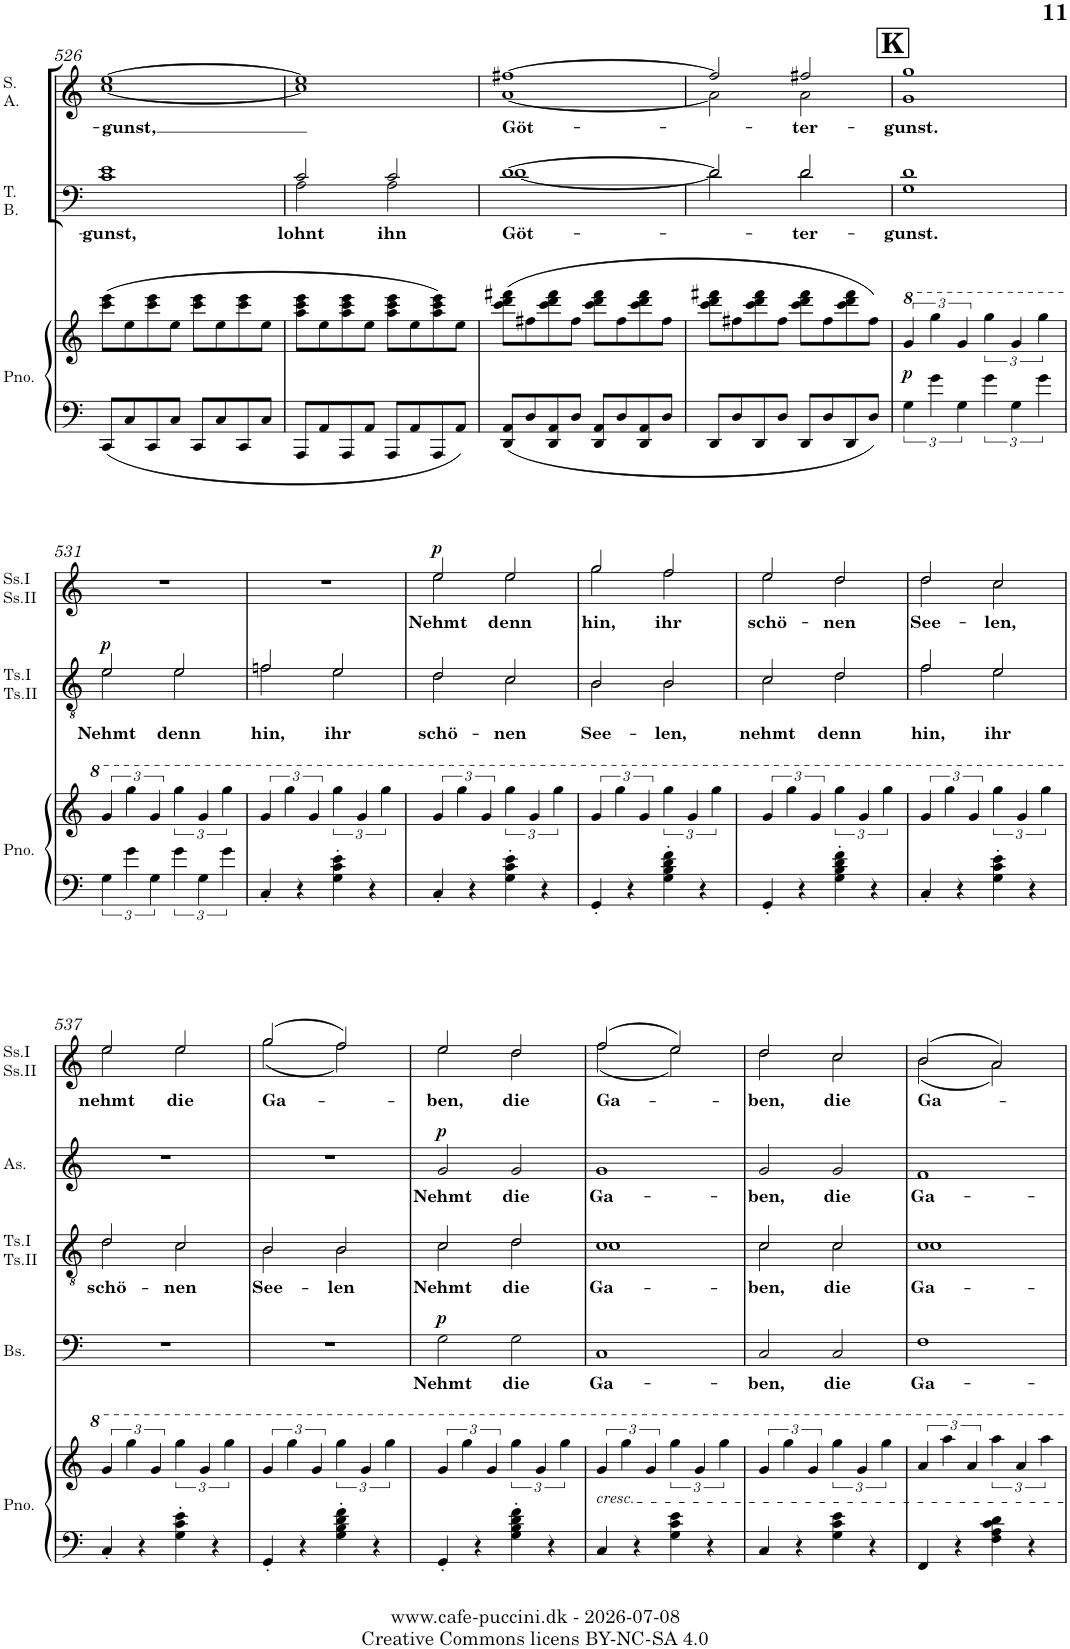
**kern	**kern	**dynam	**kern	**text	**kern	**text	**kern	**text	**dynam	**kern	**text	**dynam	**kern	**text	**dynam	**kern	**text	**dynam
*part7	*part7	*part7	*part6	*part6	*part5	*part5	*part4	*part4	*part4	*part3	*part3	*part3	*part2	*part2	*part2	*part1	*part1	*part1
*staff8	*staff7	*staff7/8	*staff6	*staff6	*staff5	*staff5	*staff4	*staff4	*staff4	*staff3	*staff3	*staff3	*staff2	*staff2	*staff2	*staff1	*staff1	*staff1
*I"Piano	*	*	*I"Tenor Bass	*	*I"Soprano Alto	*	*I"Bass solo	*	*	*I"Tenor solo I Tenor solo II	*	*	*I"Alto solo	*	*	*I"Soprano I Soprano II	*	*
*I'Pno.	*	*	*I'T. B.	*	*I'S. A.	*	*I'Bs.	*	*	*I'Ts.I Ts.II	*	*	*I'As.	*	*	*	*	*
!!LO:PB:g=z
*clefF4	*clefG2	*	*clefF4	*	*clefG2	*	*clefF4	*	*	*clefGv2	*	*	*clefG2	*	*	*clefG2	*	*
*k[]	*k[]	*	*k[]	*	*k[]	*	*k[]	*	*	*k[]	*	*	*k[]	*	*	*k[]	*	*
*M2/2	*M2/2	*	*M2/2	*	*M2/2	*	*M2/2	*	*	*M2/2	*	*	*M2/2	*	*	*M2/2	*	*
*met(c|)	*met(c|)	*	*met(c|)	*	*met(c|)	*	*met(c|)	*	*	*met(c|)	*	*	*met(c|)	*	*	*met(c|)	*	*
=526	=526	=526	=526	=526	=526	=526	=526	=526	=526	=526	=526	=526	=526	=526	=526	=526	=526	=526
!	!	!	!	!LO:LY:b	!	!LO:LY:b	!	!	!	!	!	!	!	!	!	!	!	!
*	*	*	*^	*	*^	*	*	*	*	*	*	*	*	*	*	*	*	*
8CC/L	(8ccc\ 8eee\L	.	1e	1c	-gunst,	[1ee	[1cc	-gunst,	1r	.	.	1r	.	.	1r	.	.	1r	.	.
8C/	8ee\	.	.	.	.	.	.	.	.	.	.	.	.	.	.	.	.	.	.	.
8CC/	8ccc\ 8eee\	.	.	.	.	.	.	.	.	.	.	.	.	.	.	.	.	.	.	.
8C/J	8ee\J	.	.	.	.	.	.	.	.	.	.	.	.	.	.	.	.	.	.	.
8CC/L	8ccc\ 8eee\L	.	.	.	.	.	.	.	.	.	.	.	.	.	.	.	.	.	.	.
8C/	8ee\	.	.	.	.	.	.	.	.	.	.	.	.	.	.	.	.	.	.	.
8CC/	8ccc\ 8eee\	.	.	.	.	.	.	.	.	.	.	.	.	.	.	.	.	.	.	.
8C/J	8ee\J	.	.	.	.	.	.	.	.	.	.	.	.	.	.	.	.	.	.	.
=527	=527	=527	=527	=527	=527	=527	=527	=527	=527	=527	=527	=527	=527	=527	=527	=527	=527	=527	=527	=527
!	!	!	!	!	!LO:LY:b	!	!	!	!	!	!	!	!	!	!	!	!	!	!	!
8AAA/L	8aa\ 8ccc\ 8eee\L	.	2c/	2A\	lohnt	1ee]	1cc]	.	1r	.	.	1r	.	.	1r	.	.	1r	.	.
8AA/	8ee\	.	.	.	.	.	.	.	.	.	.	.	.	.	.	.	.	.	.	.
8AAA/	8aa\ 8ccc\ 8eee\	.	.	.	.	.	.	.	.	.	.	.	.	.	.	.	.	.	.	.
8AA/J	8ee\J	.	.	.	.	.	.	.	.	.	.	.	.	.	.	.	.	.	.	.
!	!	!	!	!	!LO:LY:b	!	!	!	!	!	!	!	!	!	!	!	!	!	!	!
8AAA/L	8aa\ 8ccc\ 8eee\L	.	2c/	2A\	ihn	.	.	.	.	.	.	.	.	.	.	.	.	.	.	.
8AA/	8ee\	.	.	.	.	.	.	.	.	.	.	.	.	.	.	.	.	.	.	.
8AAA/	8aa\ 8ccc\ 8eee\)	.	.	.	.	.	.	.	.	.	.	.	.	.	.	.	.	.	.	.
8AA/J	8ee\J	.	.	.	.	.	.	.	.	.	.	.	.	.	.	.	.	.	.	.
=528	=528	=528	=528	=528	=528	=528	=528	=528	=528	=528	=528	=528	=528	=528	=528	=528	=528	=528	=528	=528
!	!	!	!	!	!LO:LY:b	!	!	!LO:LY:b	!	!	!	!	!	!	!	!	!	!	!	!
8DD/ 8AA/L	(8ccc\ 8ddd\ 8fff#X\L	.	[1d	[1d	Göt-	[1ff#X	[1a	Göt-	1r	.	.	1r	.	.	1r	.	.	1r	.	.
8D/	8ff#X\	.	.	.	.	.	.	.	.	.	.	.	.	.	.	.	.	.	.	.
8DD/ 8AA/	8ccc\ 8ddd\ 8fff#\	.	.	.	.	.	.	.	.	.	.	.	.	.	.	.	.	.	.	.
8D/J	8ff#\J	.	.	.	.	.	.	.	.	.	.	.	.	.	.	.	.	.	.	.
8DD/ 8AA/L	8ccc\ 8ddd\ 8fff#\L	.	.	.	.	.	.	.	.	.	.	.	.	.	.	.	.	.	.	.
8D/	8ff#\	.	.	.	.	.	.	.	.	.	.	.	.	.	.	.	.	.	.	.
8DD/ 8AA/	8ccc\ 8ddd\ 8fff#\	.	.	.	.	.	.	.	.	.	.	.	.	.	.	.	.	.	.	.
8D/J	8ff#\J	.	.	.	.	.	.	.	.	.	.	.	.	.	.	.	.	.	.	.
=529	=529	=529	=529	=529	=529	=529	=529	=529	=529	=529	=529	=529	=529	=529	=529	=529	=529	=529	=529	=529
8DD/L	8ccc\ 8ddd\ 8fff#X\L	.	2d/]	2d\]	.	2ff#/]	2a\]	.	1r	.	.	1r	.	.	1r	.	.	1r	.	.
8D/	8ff#X\	.	.	.	.	.	.	.	.	.	.	.	.	.	.	.	.	.	.	.
8DD/	8ccc\ 8ddd\ 8fff#\	.	.	.	.	.	.	.	.	.	.	.	.	.	.	.	.	.	.	.
8D/J	8ff#\J	.	.	.	.	.	.	.	.	.	.	.	.	.	.	.	.	.	.	.
!	!	!	!	!	!LO:LY:b	!	!	!LO:LY:b	!	!	!	!	!	!	!	!	!	!	!	!
8DD/L	8ccc\ 8ddd\ 8fff#\L	.	2d/	2d\	-ter-	2ff#X/	2a\	-ter-	.	.	.	.	.	.	.	.	.	.	.	.
8D/	8ff#\	.	.	.	.	.	.	.	.	.	.	.	.	.	.	.	.	.	.	.
8DD/	8ccc\ 8ddd\ 8fff#\	.	.	.	.	.	.	.	.	.	.	.	.	.	.	.	.	.	.	.
8D/J	8ff#\J)	.	.	.	.	.	.	.	.	.	.	.	.	.	.	.	.	.	.	.
!!LO:REH:place=s1:a:B:cj:fs=18.1406:t=K
=530	=530	=530	=530	=530	=530	=530	=530	=530	=530	=530	=530	=530	=530	=530	=530	=530	=530	=530	=530	=530
!	!	!LO:DY:b	!	!	!LO:LY:b	!	!	!LO:LY:b	!	!	!	!	!	!	!	!	!	!	!	!
6G\	6gg/	p	1d	1G	-gunst.	1gg	1g	-gunst.	1r	.	.	1r	.	.	1r	.	.	1r	.	.
6g\	6ggg\	.	.	.	.	.	.	.	.	.	.	.	.	.	.	.	.	.	.	.
6G\	6gg/	.	.	.	.	.	.	.	.	.	.	.	.	.	.	.	.	.	.	.
6g\	6ggg\	.	.	.	.	.	.	.	.	.	.	.	.	.	.	.	.	.	.	.
6G\	6gg/	.	.	.	.	.	.	.	.	.	.	.	.	.	.	.	.	.	.	.
6g\	6ggg\	.	.	.	.	.	.	.	.	.	.	.	.	.	.	.	.	.	.	.
*	*	*	*v	*v	*	*	*	*	*	*	*	*	*	*	*	*	*	*	*	*
*	*	*	*	*	*v	*v	*	*	*	*	*	*	*	*	*	*	*	*	*
!!LO:LB:g=z
=531	=531	=531	=531	=531	=531	=531	=531	=531	=531	=531	=531	=531	=531	=531	=531	=531	=531	=531
!	!	!	!	!	!	!	!	!	!	!	!LO:LY:b	!LO:DY:a	!	!	!	!	!	!
*	*	*	*	*	*	*	*	*	*	*^	*	*	*	*	*	*	*	*
6G\	6gg/	.	1r	.	1r	.	1r	.	.	2e/	2e\	Nehmt	p	1r	.	.	1r	.	.
6g\	6ggg\	.	.	.	.	.	.	.	.	.	.	.	.	.	.	.	.	.	.
6G\	6gg/	.	.	.	.	.	.	.	.	.	.	.	.	.	.	.	.	.	.
!	!	!	!	!	!	!	!	!	!	!	!	!LO:LY:b	!	!	!	!	!	!	!
6g\	6ggg\	.	.	.	.	.	.	.	.	2e/	2e\	denn	.	.	.	.	.	.	.
6G\	6gg/	.	.	.	.	.	.	.	.	.	.	.	.	.	.	.	.	.	.
6g\	6ggg\	.	.	.	.	.	.	.	.	.	.	.	.	.	.	.	.	.	.
=532	=532	=532	=532	=532	=532	=532	=532	=532	=532	=532	=532	=532	=532	=532	=532	=532	=532	=532	=532
!	!	!	!	!	!	!	!	!	!	!	!	!LO:LY:b	!	!	!	!	!	!	!
4C'/	6gg/	.	1r	.	1r	.	1r	.	.	2fn/	2fn\	hin,	.	1r	.	.	1r	.	.
.	6ggg\	.	.	.	.	.	.	.	.	.	.	.	.	.	.	.	.	.	.
4r	.	.	.	.	.	.	.	.	.	.	.	.	.	.	.	.	.	.	.
.	6gg/	.	.	.	.	.	.	.	.	.	.	.	.	.	.	.	.	.	.
!	!	!	!	!	!	!	!	!	!	!	!	!LO:LY:b	!	!	!	!	!	!	!
4G\' 4c\' 4e\'	6ggg\	.	.	.	.	.	.	.	.	2e/	2e\	ihr	.	.	.	.	.	.	.
.	6gg/	.	.	.	.	.	.	.	.	.	.	.	.	.	.	.	.	.	.
4r	.	.	.	.	.	.	.	.	.	.	.	.	.	.	.	.	.	.	.
.	6ggg\	.	.	.	.	.	.	.	.	.	.	.	.	.	.	.	.	.	.
=533	=533	=533	=533	=533	=533	=533	=533	=533	=533	=533	=533	=533	=533	=533	=533	=533	=533	=533	=533
!	!	!	!	!	!	!	!	!	!	!	!	!LO:LY:b	!	!	!	!	!	!LO:LY:b	!LO:DY:a
*	*	*	*	*	*	*	*	*	*	*	*	*	*	*	*	*	*^	*	*
4C'/	6gg/	.	1r	.	1r	.	1r	.	.	2d/	2d\	schö-	.	1r	.	.	2ee/	2ee\	Nehmt	p
.	6ggg\	.	.	.	.	.	.	.	.	.	.	.	.	.	.	.	.	.	.	.
4r	.	.	.	.	.	.	.	.	.	.	.	.	.	.	.	.	.	.	.	.
.	6gg/	.	.	.	.	.	.	.	.	.	.	.	.	.	.	.	.	.	.	.
!	!	!	!	!	!	!	!	!	!	!	!	!LO:LY:b	!	!	!	!	!	!	!LO:LY:b	!
4G\' 4c\' 4e\'	6ggg\	.	.	.	.	.	.	.	.	2c/	2c\	-nen	.	.	.	.	2ee/	2ee\	denn	.
.	6gg/	.	.	.	.	.	.	.	.	.	.	.	.	.	.	.	.	.	.	.
4r	.	.	.	.	.	.	.	.	.	.	.	.	.	.	.	.	.	.	.	.
.	6ggg\	.	.	.	.	.	.	.	.	.	.	.	.	.	.	.	.	.	.	.
=534	=534	=534	=534	=534	=534	=534	=534	=534	=534	=534	=534	=534	=534	=534	=534	=534	=534	=534	=534	=534
!	!	!	!	!	!	!	!	!	!	!	!	!LO:LY:b	!	!	!	!	!	!	!LO:LY:b	!
4GG'/	6gg/	.	1r	.	1r	.	1r	.	.	2B/	2B\	See-	.	1r	.	.	2gg/	2gg\	hin,	.
.	6ggg\	.	.	.	.	.	.	.	.	.	.	.	.	.	.	.	.	.	.	.
4r	.	.	.	.	.	.	.	.	.	.	.	.	.	.	.	.	.	.	.	.
.	6gg/	.	.	.	.	.	.	.	.	.	.	.	.	.	.	.	.	.	.	.
!	!	!	!	!	!	!	!	!	!	!	!	!LO:LY:b	!	!	!	!	!	!	!LO:LY:b	!
4G\' 4B\' 4d\' 4f\'	6ggg\	.	.	.	.	.	.	.	.	2B/	2B\	-len,	.	.	.	.	2ff/	2ff\	ihr	.
.	6gg/	.	.	.	.	.	.	.	.	.	.	.	.	.	.	.	.	.	.	.
4r	.	.	.	.	.	.	.	.	.	.	.	.	.	.	.	.	.	.	.	.
.	6ggg\	.	.	.	.	.	.	.	.	.	.	.	.	.	.	.	.	.	.	.
=535	=535	=535	=535	=535	=535	=535	=535	=535	=535	=535	=535	=535	=535	=535	=535	=535	=535	=535	=535	=535
!	!	!	!	!	!	!	!	!	!	!	!	!LO:LY:b	!	!	!	!	!	!	!LO:LY:b	!
4GG'/	6gg/	.	1r	.	1r	.	1r	.	.	2c/	2c\	nehmt	.	1r	.	.	2ee/	2ee\	schö-	.
.	6ggg\	.	.	.	.	.	.	.	.	.	.	.	.	.	.	.	.	.	.	.
4r	.	.	.	.	.	.	.	.	.	.	.	.	.	.	.	.	.	.	.	.
.	6gg/	.	.	.	.	.	.	.	.	.	.	.	.	.	.	.	.	.	.	.
!	!	!	!	!	!	!	!	!	!	!	!	!LO:LY:b	!	!	!	!	!	!	!LO:LY:b	!
4G\' 4B\' 4d\' 4f\'	6ggg\	.	.	.	.	.	.	.	.	2d/	2d\	denn	.	.	.	.	2dd/	2dd\	-nen	.
.	6gg/	.	.	.	.	.	.	.	.	.	.	.	.	.	.	.	.	.	.	.
4r	.	.	.	.	.	.	.	.	.	.	.	.	.	.	.	.	.	.	.	.
.	6ggg\	.	.	.	.	.	.	.	.	.	.	.	.	.	.	.	.	.	.	.
=536	=536	=536	=536	=536	=536	=536	=536	=536	=536	=536	=536	=536	=536	=536	=536	=536	=536	=536	=536	=536
!	!	!	!	!	!	!	!	!	!	!	!	!LO:LY:b	!	!	!	!	!	!	!LO:LY:b	!
4C'/	6gg/	.	1r	.	1r	.	1r	.	.	2f/	2f\	hin,	.	1r	.	.	2dd/	2dd\	See-	.
.	6ggg\	.	.	.	.	.	.	.	.	.	.	.	.	.	.	.	.	.	.	.
4r	.	.	.	.	.	.	.	.	.	.	.	.	.	.	.	.	.	.	.	.
.	6gg/	.	.	.	.	.	.	.	.	.	.	.	.	.	.	.	.	.	.	.
!	!	!	!	!	!	!	!	!	!	!	!	!LO:LY:b	!	!	!	!	!	!	!LO:LY:b	!
4G\' 4c\' 4e\'	6ggg\	.	.	.	.	.	.	.	.	2e/	2e\	ihr	.	.	.	.	2cc/	2cc\	-len,	.
.	6gg/	.	.	.	.	.	.	.	.	.	.	.	.	.	.	.	.	.	.	.
4r	.	.	.	.	.	.	.	.	.	.	.	.	.	.	.	.	.	.	.	.
.	6ggg\	.	.	.	.	.	.	.	.	.	.	.	.	.	.	.	.	.	.	.
!!LO:LB:g=z	!!
=537	=537	=537	=537	=537	=537	=537	=537	=537	=537	=537	=537	=537	=537	=537	=537	=537	=537	=537	=537	=537
!	!	!	!	!	!	!	!	!	!	!	!	!LO:LY:b	!	!	!	!	!	!	!LO:LY:b	!
4C'/	6gg/	.	1r	.	1r	.	1r	.	.	2d/	2d\	schö-	.	1r	.	.	2ee/	2ee\	nehmt	.
.	6ggg\	.	.	.	.	.	.	.	.	.	.	.	.	.	.	.	.	.	.	.
4r	.	.	.	.	.	.	.	.	.	.	.	.	.	.	.	.	.	.	.	.
.	6gg/	.	.	.	.	.	.	.	.	.	.	.	.	.	.	.	.	.	.	.
!	!	!	!	!	!	!	!	!	!	!	!	!LO:LY:b	!	!	!	!	!	!	!LO:LY:b	!
4G\' 4c\' 4e\'	6ggg\	.	.	.	.	.	.	.	.	2c/	2c\	-nen	.	.	.	.	2ee/	2ee\	die	.
.	6gg/	.	.	.	.	.	.	.	.	.	.	.	.	.	.	.	.	.	.	.
4r	.	.	.	.	.	.	.	.	.	.	.	.	.	.	.	.	.	.	.	.
.	6ggg\	.	.	.	.	.	.	.	.	.	.	.	.	.	.	.	.	.	.	.
=538	=538	=538	=538	=538	=538	=538	=538	=538	=538	=538	=538	=538	=538	=538	=538	=538	=538	=538	=538	=538
!	!	!	!	!	!	!	!	!	!	!	!	!LO:LY:b	!	!	!	!	!	!	!LO:LY:b	!
4GG'/	6gg/	.	1r	.	1r	.	1r	.	.	2B/	2B\	See-	.	1r	.	.	(>2gg/	(<2gg\	Ga-	.
.	6ggg\	.	.	.	.	.	.	.	.	.	.	.	.	.	.	.	.	.	.	.
4r	.	.	.	.	.	.	.	.	.	.	.	.	.	.	.	.	.	.	.	.
.	6gg/	.	.	.	.	.	.	.	.	.	.	.	.	.	.	.	.	.	.	.
!	!	!	!	!	!	!	!	!	!	!	!	!LO:LY:b	!	!	!	!	!	!	!	!
4G\' 4B\' 4d\' 4f\'	6ggg\	.	.	.	.	.	.	.	.	2B/	2B\	-len	.	.	.	.	2ff/)	2ff\)	.	.
.	6gg/	.	.	.	.	.	.	.	.	.	.	.	.	.	.	.	.	.	.	.
4r	.	.	.	.	.	.	.	.	.	.	.	.	.	.	.	.	.	.	.	.
.	6ggg\	.	.	.	.	.	.	.	.	.	.	.	.	.	.	.	.	.	.	.
=539	=539	=539	=539	=539	=539	=539	=539	=539	=539	=539	=539	=539	=539	=539	=539	=539	=539	=539	=539	=539
!	!	!	!	!	!	!	!	!LO:LY:b	!LO:DY:a	!	!	!LO:LY:b	!	!	!LO:LY:b	!LO:DY:a	!	!	!LO:LY:b	!
4GG'/	6gg/	.	1r	.	1r	.	2G\	Nehmt	p	2c/	2c\	Nehmt	.	2g/	Nehmt	p	2ee/	2ee\	-ben,	.
.	6ggg\	.	.	.	.	.	.	.	.	.	.	.	.	.	.	.	.	.	.	.
4r	.	.	.	.	.	.	.	.	.	.	.	.	.	.	.	.	.	.	.	.
.	6gg/	.	.	.	.	.	.	.	.	.	.	.	.	.	.	.	.	.	.	.
!	!	!	!	!	!	!	!	!LO:LY:b	!	!	!	!LO:LY:b	!	!	!LO:LY:b	!	!	!	!LO:LY:b	!
4G\' 4B\' 4d\' 4f\'	6ggg\	.	.	.	.	.	2G\	die	.	2d/	2d\	die	.	2g/	die	.	2dd/	2dd\	die	.
.	6gg/	.	.	.	.	.	.	.	.	.	.	.	.	.	.	.	.	.	.	.
4r	.	.	.	.	.	.	.	.	.	.	.	.	.	.	.	.	.	.	.	.
.	6ggg\	.	.	.	.	.	.	.	.	.	.	.	.	.	.	.	.	.	.	.
=540	=540	=540	=540	=540	=540	=540	=540	=540	=540	=540	=540	=540	=540	=540	=540	=540	=540	=540	=540	=540
!	!LO:TX:b:i:t=cresc.	!	!	!	!	!	!	!	!	!	!	!	!	!	!	!	!	!	!	!
!	!	!	!	!	!	!	!	!LO:LY:b	!	!	!	!LO:LY:b	!	!	!LO:LY:b	!	!	!	!LO:LY:b	!
4C/	6gg/	.	1r	.	1r	.	1C	Ga-	.	1c	1c	Ga-	.	1g	Ga-	.	(>2ff/	(<2ff\	Ga-	.
.	6ggg\	.	.	.	.	.	.	.	.	.	.	.	.	.	.	.	.	.	.	.
4r	.	.	.	.	.	.	.	.	.	.	.	.	.	.	.	.	.	.	.	.
.	6gg/	.	.	.	.	.	.	.	.	.	.	.	.	.	.	.	.	.	.	.
4G\ 4c\ 4e\	6ggg\	.	.	.	.	.	.	.	.	.	.	.	.	.	.	.	2ee/)	2ee\)	.	.
.	6gg/	.	.	.	.	.	.	.	.	.	.	.	.	.	.	.	.	.	.	.
4r	.	.	.	.	.	.	.	.	.	.	.	.	.	.	.	.	.	.	.	.
.	6ggg\	.	.	.	.	.	.	.	.	.	.	.	.	.	.	.	.	.	.	.
=541	=541	=541	=541	=541	=541	=541	=541	=541	=541	=541	=541	=541	=541	=541	=541	=541	=541	=541	=541	=541
!	!	!	!	!	!	!	!	!LO:LY:b	!	!	!	!LO:LY:b	!	!	!LO:LY:b	!	!	!	!LO:LY:b	!
4C/	6gg/	.	1r	.	1r	.	2C/	-ben,	.	2c/	2c\	-ben,	.	2g/	-ben,	.	2dd/	2dd\	-ben,	.
.	6ggg\	.	.	.	.	.	.	.	.	.	.	.	.	.	.	.	.	.	.	.
4r	.	.	.	.	.	.	.	.	.	.	.	.	.	.	.	.	.	.	.	.
.	6gg/	.	.	.	.	.	.	.	.	.	.	.	.	.	.	.	.	.	.	.
!	!	!	!	!	!	!	!	!LO:LY:b	!	!	!	!LO:LY:b	!	!	!LO:LY:b	!	!	!	!LO:LY:b	!
4G\ 4c\ 4e\	6ggg\	.	.	.	.	.	2C/	die	.	2c/	2c\	die	.	2g/	die	.	2cc/	2cc\	die	.
.	6gg/	.	.	.	.	.	.	.	.	.	.	.	.	.	.	.	.	.	.	.
4r	.	.	.	.	.	.	.	.	.	.	.	.	.	.	.	.	.	.	.	.
.	6ggg\	.	.	.	.	.	.	.	.	.	.	.	.	.	.	.	.	.	.	.
=542	=542	=542	=542	=542	=542	=542	=542	=542	=542	=542	=542	=542	=542	=542	=542	=542	=542	=542	=542	=542
!	!	!	!	!	!	!	!	!LO:LY:b	!	!	!	!LO:LY:b	!	!	!LO:LY:b	!	!	!	!LO:LY:b	!
4FF/	6aa/	.	1r	.	1r	.	1F	Ga-	.	1c	1c	Ga-	.	1f	Ga-	.	(>2b/	(<2b\	Ga-	.
.	6aaa\	.	.	.	.	.	.	.	.	.	.	.	.	.	.	.	.	.	.	.
4r	.	.	.	.	.	.	.	.	.	.	.	.	.	.	.	.	.	.	.	.
.	6aa/	.	.	.	.	.	.	.	.	.	.	.	.	.	.	.	.	.	.	.
4F\ 4A\ 4c\ 4d\	6aaa\	.	.	.	.	.	.	.	.	.	.	.	.	.	.	.	2a/)	2a\)	.	.
.	6aa/	.	.	.	.	.	.	.	.	.	.	.	.	.	.	.	.	.	.	.
4r	.	.	.	.	.	.	.	.	.	.	.	.	.	.	.	.	.	.	.	.
.	6aaa\	.	.	.	.	.	.	.	.	.	.	.	.	.	.	.	.	.	.	.
*	*	*	*	*	*	*	*	*	*	*v	*v	*	*	*	*	*	*v	*v	*	*
=	=	=	=	=	=	=	=	=	=	=	=	=	=	=	=	=	=	=
*-	*-	*-	*-	*-	*-	*-	*-	*-	*-	*-	*-	*-	*-	*-	*-	*-	*-	*-
